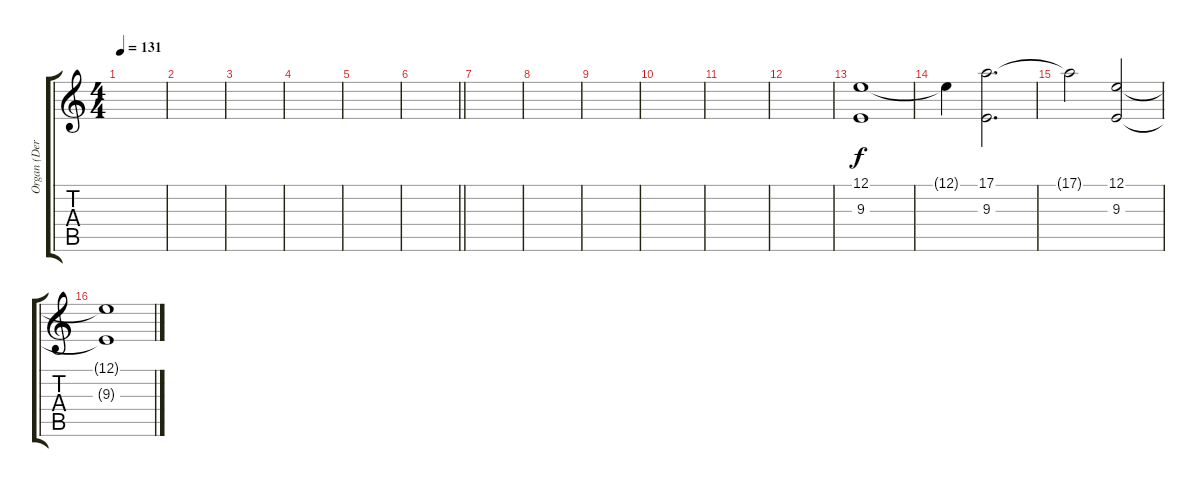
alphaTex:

\track ("Organ (Deron Johnson)" "Organ (Der") {instrument churchorgan}
\staff {score tabs}
\tuning (E4 B3 G3 D3 A2 E2) {hide}
\ts (4 4)
\tempo 131
\clef g2
\ks c
|
|
|
|
|
\barLineRight lightlight
|
|
|
|
|
|
|
(12.1 9.3).1 |
12.1{t}.4 (17.1 9.3).2{d} |
17.1{t}.2 (12.1 9.3).2{volume 0} |
(12.1{t} 9.3{t}).1
